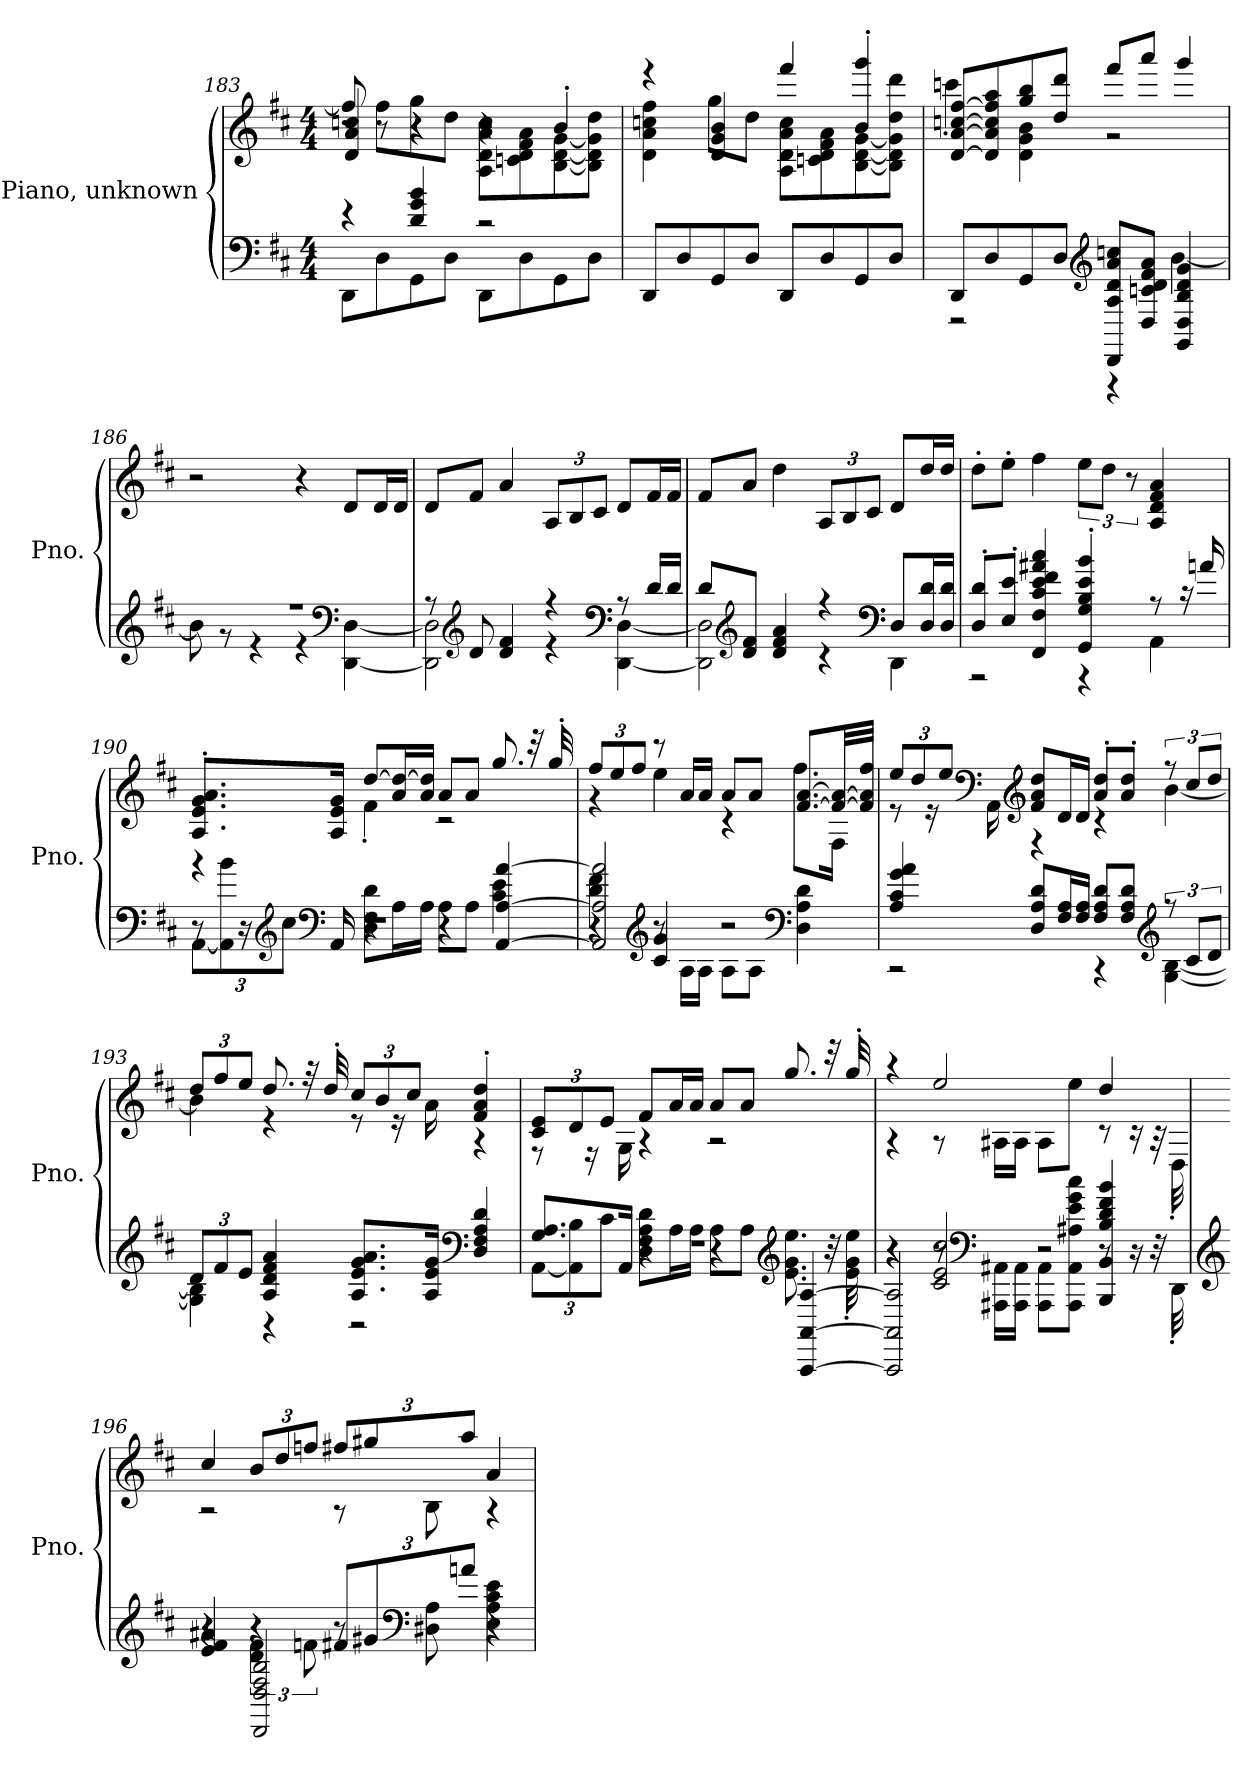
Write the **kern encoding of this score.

**kern	**kern
*part1	*part1
*staff2	*staff1
*I"Piano, unknown	*
*I'Pno.	*
*clefF4	*clefG2
*k[f#c#]	*k[f#c#]
*M4/4	*M4/4
=183	=183
*^	*^
*	*	*	*^
4r	8DD\L	8ff#/]	8r	4d/ 4a/ 4ccn/
.	8D\	8r	8ff#\L	.
4d/ 4g/ 4b/	8GG\	4r	8gg\	4r
.	8D\J	.	8dd\J	.
2r	8DD\L	2r	8A\ 8d\ 8a\ 8cc\L	4r
.	8D\	.	8cn\ 8d\ 8f#\ 8a\	.
.	8GG\	.	[8B\ [8d\ [8g\	4b'/
.	8D\J	.	8B\] 8d\] 8g\] 8dd\J	.
*v	*v	*	*	*
*	*	*v	*v
!!LO:LB:g=z
=184	=184	=184
8DD/L	4r	4d\ 4a\ 4ccn\ 4ff#\
8D/	.	.
8GG/	4d/ 4g/ 4b/	8gg\L
8D/J	.	8dd\J
8DD/L	4fff#/	8A\ 8d\ 8a\ 8cc\L
8D/	.	8cn\ 8d\ 8f#\ 8a\
8GG/	4b/' 4ggg/'	[8B\ [8d\ [8g\
8D/J	.	8B\] 8d\] 8g\] 8dd\ 8ddd\J
=185	=185	=185
*^	*	*
8DD/L	2r	[8d/ [8a/ [8ccn/ [8ff#/L	4cccn'\
8D/	.	8d/] 8a/] 8cc/] 8ff#/] 8aa/	.
8GG/	.	8gg/ 8bb/	4d\ 4g\ 4b\
8D/J	.	8dd/ 8ddd/J	.
*clefG2	*	*	*
8DD/ 8A/ 8d/ 8a/ 8ccn/L	4r	8fff#/L	2r
8D/ 8cn/ 8d/ 8f#/ 8a/J	.	8aaa/J	.
4GG/ 4D/ 4B/ 4d/ 4g/	[4b\	4ggg/	.
*	*	*v	*v
=186	=186	=186
1r	8b\]	2r
.	8r	.
.	4r	.
.	4r	4r
*clefF4	*	*
.	[4DD\ [4D\	8d/L
.	.	16d/L
.	.	16d/JJ
!!LO:LB:g=z
=187	=187	=187
8r	2DD\] 2D\]	8d/L
*clefG2	*	*
8d/	.	8f#/J
4d/ 4f#/	.	4a/
*	*	*Xbrackettup
4r	4r	12A/L
.	.	12B/
.	.	12c#/J
*clefF4	*	*
8r	[4DD\ [4D\	8d/L
16d/LL	.	16f#/L
16d/JJ	.	16f#/JJ
=188	=188	=188
8d/L	2DD\] 2D\]	8f#/L
*clefG2	*	*
8d/ 8f#/J	.	8a/J
4d/ 4f#/ 4a/	.	4dd\
4r	4r	12A/L
.	.	12B/
.	.	12c#/J
*clefF4	*	*
8D/L	4DD\	8d/L
16D/ 16d/L	.	16dd/L
16D/ 16d/JJ	.	16dd/JJ
=189	=189	=189
8D/' 8d/'L	2r	8dd'\L
8E/' 8e/'J	.	8ee'\J
4FF#/ 4F#/ 4c#/ 4e/ 4f#/ 4a#X/ 4cc#/	.	4ff#\
*	*	*brackettup
4GG/' 4G/' 4B/' 4e/' 4b/'	4r	12ee\L
.	.	12dd\J
.	.	12r
8r	4AA\	4A/ 4d/ 4f#/ 4a/
16r	.	.
16an/	.	.
!!LO:LB:g=z
=190	=190	=190
*	*Xbrackettup	*
*	*^	*^
1r	[12AA\L	8r	8.A/' 8.e/' 8.g/' 8.a/'L	4r
.	12AA\] 12b\	.	.	.
.	.	16r	.	.
*clefG2	*	*	*	*
.	12cc#\J	.	.	.
*clefF4	*	*	*	*
.	.	16AA/	16A/ 16e/ 16g/Jk	.
.	8D\ 8F#\ 8d\L	4r	[8dd/L	4f#'\
.	16A\L	.	16a/ 16dd/_L	.
.	16A\JJ	.	16a/ 16dd/]JJ	.
.	8A\L	4r	8a/L	2r
.	8A\J	.	8a/J	.
.	4c#\ 4e\	[4AA/ [4A/ [4a/	8.gg/	.
.	.	.	32r	.
.	.	.	32gg'/	.
=191	=191	=191	=191	=191
*	*	*	*Xbrackettup	*
4r	4d\ 4f#\	2AA/] 2A/] 2a/]	12ff#/L	4r
.	.	.	12ee/	.
.	.	.	12ff#/J	.
*clefG2	*	*	*	*
4c#/ 4g/	8r	.	8r	4ee\
.	16A\LL	.	16a/LL	.
.	16A\JJ	.	16a/JJ	.
2r	8A\L	2r	8a/L	4r
.	8A\J	.	8a/J	.
*clefF4	*	*	*	*
.	4D\ 4A\ 4d\	.	[8.f#/ [8.a/L	8.ff#\L
.	.	.	32f#/_ 32a/_LL	16F#\Jk
.	.	.	32f#/] 32a/] 32ff#/JJJ	.
*	*v	*v	*	*
!!LO:LB:g=z	!!
=192	=192	=192	=192
4A/ 4c#/ 4g/ 4a/	2r	12ee/L	8r
.	.	12dd/	.
.	.	.	16r
.	.	12ee/J	.
*	*	*clefF4	*
.	.	.	16AA\
*	*	*clefG2	*
8D/ 8A/ 8d/L	.	8f#/ 8a/ 8dd/L	4r
16F#/ 16A/L	.	16d/L	.
16F#/ 16A/JJ	.	16d/JJ	.
8F#/ 8A/ 8d/L	4r	8a/' 8dd/'L	4r
8F#/ 8A/ 8d/J	.	8a/' 8dd/'J	.
*clefG2	*	*	*
*brackettup	*	*brackettup	*
12r	[4G\ [4B\	12r	[4b\
12c#/L	.	12cc#/L	.
12d/J	.	12dd/J	.
=193	=193	=193	=193
*Xbrackettup	*	*Xbrackettup	*
12d/L	4G\] 4B\]	12dd/L	4b\]
12f#/	.	12ff#/	.
12e/J	.	12ee/J	.
4A/ 4d/ 4f#/ 4a/	4r	8.dd/	4r
.	.	32r	.
.	.	32dd'/	.
8.A/ 8.e/ 8.g/ 8.a/L	2r	12cc#/L	8r
.	.	12b/	.
.	.	.	16r
.	.	12cc#/J	.
16A/ 16e/ 16g/Jk	.	.	16a\
*clefF4	*	*	*
4D/ 4F#/ 4A/ 4d/	.	4f#/' 4a/' 4dd/'	4r
!!LO:PB:g=z	!!
=194	=194	=194	=194
*	*^	*	*
1r	[12AA\L	8.G/ 8.A/L	12c#/ 12e/L	8r
.	12AA\] 12B\	.	12d/	.
.	.	.	.	16r
.	12c#\J	.	12e/J	.
.	.	16AA/Jk	.	16G\
.	8D\ 8F#\ 8A\ 8d\L	4r	8f#/L	4r
.	16A\L	.	16a/L	.
.	16A\JJ	.	16a/JJ	.
.	8A\L	4r	8a/L	2r
.	8A\J	.	8a/J	.
*clefG2	*	*	*	*
.	8.e\ 8.g\ 8.ee\	[4AAA/ [4AA/ [4A/	8.gg/	.
.	32r	.	32r	.
.	32e\' 32g\' 32ee\'	.	32gg'/	.
=195	=195	=195	=195	=195
4r	4r	2AAA/] 2AA/] 2A/]	4r	4r
2c#/ 2e/ 2cc#/	8r	.	2ee/	8r
*clefF4	*	*	*	*
.	16AAA#X\ 16AA#X\LL	.	.	16A#X\LL
.	16AAA#\ 16AA#\JJ	.	.	16A#\JJ
.	8AAA#\ 8AA#\L	2r	.	8A#\L
.	8AAA#\ 8AA#\ 8A#X\ 8e\ 8g\ 8cc#\J	.	.	8ee\J
4BBB/ 4BB/ 4B/ 4d/ 4f#/ 4b/	8r	.	4dd/	8r
.	16r	.	.	16r
.	32r	.	.	32r
.	32DD'\	.	.	32D'\
!!LO:LB:g=z	!!
=196	=196	=196	=196	=196
*clefG2	*	*	*	*
4e/ 4f#/ 4a#X/	4r	4r	4cc#/	2r
*	*brackettup	*	*	*
4r	6d\ 6f#\	2DD/ 2D/ 2F#/ 2B/	12b/L	.
.	.	.	12dd/	.
.	12fn\	.	12ffn/J	.
*Xbrackettup	*	*	*	*
12f#X/L	8r	.	12ff#X/L	8r
12g#X/	.	.	12gg#X/	.
*clefF4	*	*	*	*
.	8D#X\ 8A\	.	.	8B\
12an/J	.	.	12aa/J	.
4r	4E\ 4A\ 4c#\ 4e\	4r	4a/	4r
*v	*v	*v	*	*
*	*v	*v
=	=
*-	*-
